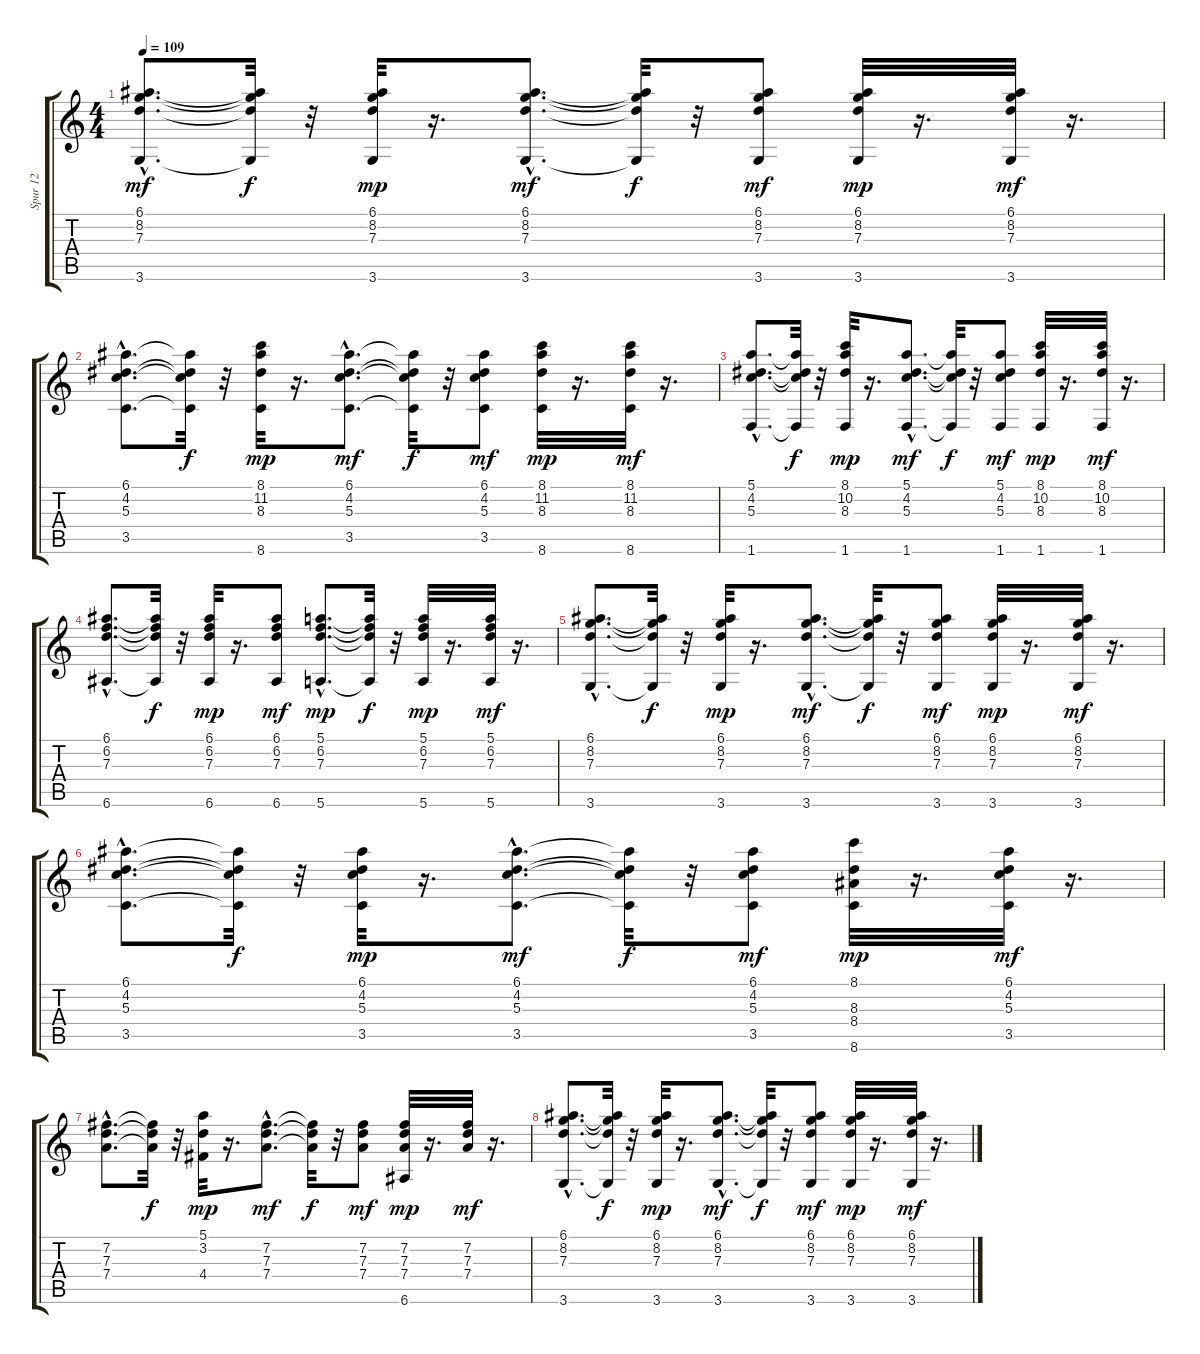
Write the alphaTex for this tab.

\track ("Spur 12" "Spur 12") {instrument acousticguitarnylon}
\staff {score tabs}
\tuning (E4 B3 G3 D3 A2 E2) {hide}
\ts (4 4)
\tempo 109
\clef g2
\ks c
(6.1{hac} 8.2{hac} 7.3{hac} 3.6{hac}).8{d dy mf} (6.1{t} 8.2{t} 7.3{t} 3.6{t}).32{dy f} r.32 (6.1 8.2 7.3 3.6).32{dy mp} r.16{d} (6.1{hac} 8.2{hac} 7.3{hac} 3.6{hac}).8{d dy mf} (6.1{t} 8.2{t} 7.3{t} 3.6{t}).32{dy f} r.32 (6.1 8.2 7.3 3.6).8{dy mf} (6.1 8.2 7.3 3.6).32{dy mp} r.16{d} (6.1 8.2 7.3 3.6).32{dy mf} r.16{d} |
(6.1{hac} 4.2{hac} 5.3{hac} 3.5{hac}).8{d} (6.1{t} 4.2{t} 5.3{t} 3.5{t}).32{dy f} r.32 (8.1 11.2 8.3 8.6).32{dy mp} r.16{d} (6.1{hac} 4.2{hac} 5.3{hac} 3.5{hac}).8{d dy mf} (6.1{t} 4.2{t} 5.3{t} 3.5{t}).32{dy f} r.32 (6.1 4.2 5.3 3.5).8{dy mf} (8.1 11.2 8.3 8.6).32{dy mp} r.16{d} (8.1 11.2 8.3 8.6).32{dy mf} r.16{d} |
(5.1{hac} 4.2{hac} 5.3{hac} 1.6{hac}).8{d} (5.1{t} 4.2{t} 5.3{t} 1.6{t}).32{dy f} r.32 (8.1 10.2 8.3 1.6).32{dy mp} r.16{d} (5.1{hac} 4.2{hac} 5.3{hac} 1.6{hac}).8{d dy mf} (5.1{t} 4.2{t} 5.3{t} 1.6{t}).32{dy f} r.32 (5.1 4.2 5.3 1.6).8{dy mf} (8.1 10.2 8.3 1.6).32{dy mp} r.16{d} (8.1 10.2 8.3 1.6).32{dy mf} r.16{d} |
(6.1{hac} 6.2{hac} 7.3{hac} 6.6{hac}).8{d} (6.1{t} 6.2{t} 7.3{t} 6.6{t}).32{dy f} r.32 (6.1 6.2 7.3 6.6).32{dy mp} r.16{d} (6.1 6.2 7.3 6.6).8{dy mf} (5.1{hac} 6.2{hac} 7.3{hac} 5.6{hac}).8{d dy mp} (5.1{t} 6.2{t} 7.3{t} 5.6{t}).32{dy f} r.32 (5.1 6.2 7.3 5.6).32{dy mp} r.16{d} (5.1 6.2 7.3 5.6).32{dy mf} r.16{d} |
(6.1{hac} 8.2{hac} 7.3{hac} 3.6{hac}).8{d} (6.1{t} 8.2{t} 7.3{t} 3.6{t}).32{dy f} r.32 (6.1 8.2 7.3 3.6).32{dy mp} r.16{d} (6.1{hac} 8.2{hac} 7.3{hac} 3.6{hac}).8{d dy mf} (6.1{t} 8.2{t} 7.3{t} 3.6{t}).32{dy f} r.32 (6.1 8.2 7.3 3.6).8{dy mf} (6.1 8.2 7.3 3.6).32{dy mp} r.16{d} (6.1 8.2 7.3 3.6).32{dy mf} r.16{d} |
(6.1{hac} 4.2{hac} 5.3{hac} 3.5{hac}).8{d} (6.1{t} 4.2{t} 5.3{t} 3.5{t}).32{dy f} r.32 (6.1 4.2 5.3 3.5).32{dy mp} r.16{d} (6.1{hac} 4.2{hac} 5.3{hac} 3.5{hac}).8{d dy mf} (6.1{t} 4.2{t} 5.3{t} 3.5{t}).32{dy f} r.32 (6.1 4.2 5.3 3.5).8{dy mf} (8.1 8.3 8.4 8.6).32{dy mp} r.16{d} (6.1 4.2 5.3 3.5).32{dy mf} r.16{d} |
(7.2{hac} 7.3{hac} 7.4{hac}).8{d} (7.2{t} 7.3{t} 7.4{t}).32{dy f} r.32 (5.1 3.2 4.4).32{dy mp} r.16{d} (7.2{hac} 7.3{hac} 7.4{hac}).8{d dy mf} (7.2{t} 7.3{t} 7.4{t}).32{dy f} r.32 (7.2 7.3 7.4).8{dy mf} (7.2 7.3 7.4 6.6).32{dy mp} r.16{d} (7.2 7.3 7.4).32{dy mf} r.16{d} |
(6.1{hac} 8.2{hac} 7.3{hac} 3.6{hac}).8{d} (6.1{t} 8.2{t} 7.3{t} 3.6{t}).32{dy f} r.32 (6.1 8.2 7.3 3.6).32{dy mp} r.16{d} (6.1{hac} 8.2{hac} 7.3{hac} 3.6{hac}).8{d dy mf} (6.1{t} 8.2{t} 7.3{t} 3.6{t}).32{dy f} r.32 (6.1 8.2 7.3 3.6).8{dy mf} (6.1 8.2 7.3 3.6).32{dy mp} r.16{d} (6.1 8.2 7.3 3.6).32{dy mf} r.16{d}
